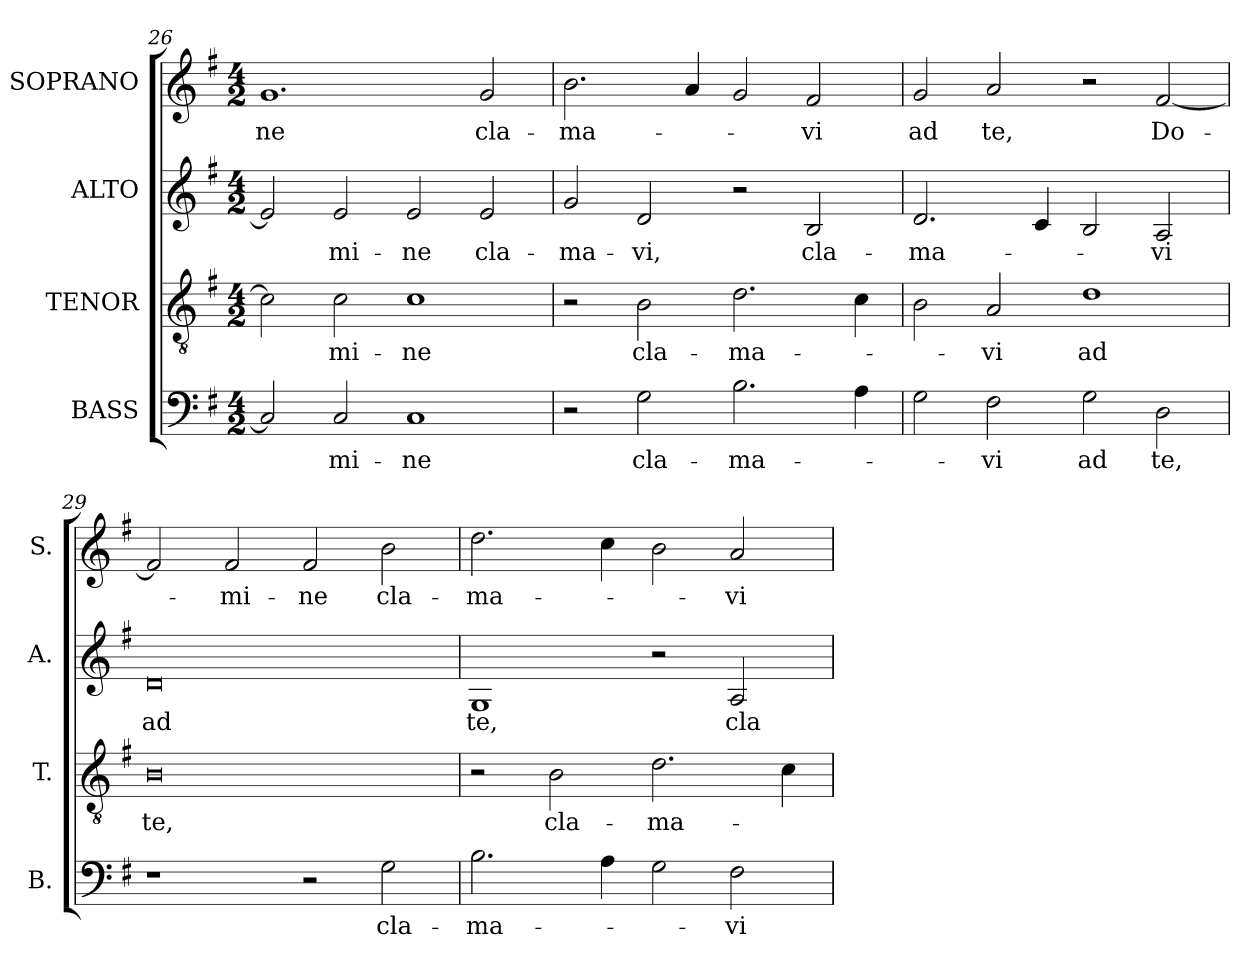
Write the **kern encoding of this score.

**kern	**text	**kern	**text	**kern	**text	**kern	**text
*part4	*part4	*part3	*part3	*part2	*part2	*part1	*part1
*staff4	*staff4	*staff3	*staff3	*staff2	*staff2	*staff1	*staff1
*I"BASS	*	*I"TENOR	*	*I"ALTO	*	*I"SOPRANO	*
*I'B.	*	*I'T.	*	*I'A.	*	*I'S.	*
*clefF4	*	*clefGv2	*	*clefG2	*	*clefG2	*
*	*	*ITrd7c12	*	*	*	*	*
*k[f#]	*	*k[f#]	*	*k[f#]	*	*k[f#]	*
*G:	*	*G:	*	*G:	*	*G:	*
*M4/2	*	*M4/2	*	*M4/2	*	*M4/2	*
=26	=26	=26	=26	=26	=26	=26	=26
!	!	!	!	!	!	!	!LO:LY:b:color=#000000
2Ci/]	.	2Ci\]	.	2ei/]	.	1.gi	-ne
!	!LO:LY:b:color=#000000	!	!	!	!	!	!
!	!	!	!LO:LY:b:color=#000000	!	!	!	!
!	!	!	!	!	!LO:LY:b:color=#000000	!	!
2Ci/	-mi-	2Ci\	-mi-	2ei/	-mi-	.	.
!	!LO:LY:b:color=#000000	!	!	!	!	!	!
!	!	!	!LO:LY:b:color=#000000	!	!	!	!
!	!	!	!	!	!LO:LY:b:color=#000000	!	!
1Ci	-ne	1Ci	-ne	2ei/	-ne	.	.
!	!	!	!	!	!LO:LY:b:color=#000000	!	!
!	!	!	!	!	!	!	!LO:LY:b:color=#000000
.	.	.	.	2ei/	cla-	2gi/	cla-
!!LO:LB:g=z
=27	=27	=27	=27	=27	=27	=27	=27
!	!	!	!	!	!LO:LY:b:color=#000000	!	!
!	!	!	!	!	!	!	!LO:LY:b:color=#000000
2r	.	2r	.	2gi/	-ma-	2.bi\	-ma-
!	!LO:LY:b:color=#000000	!	!	!	!	!	!
!	!	!	!LO:LY:b:color=#000000	!	!	!	!
!	!	!	!	!	!LO:LY:b:color=#000000	!	!
2Gi\	cla-	2BBi\	cla-	2di/	-vi,	.	.
.	.	.	.	.	.	4ai/	.
!	!LO:LY:b:color=#000000	!	!	!	!	!	!
!	!	!	!LO:LY:b:color=#000000	!	!	!	!
2.Bi\	-ma-	2.Di\	-ma-	2r	.	2gi/	.
!	!	!	!	!	!LO:LY:b:color=#000000	!	!
!	!	!	!	!	!	!	!LO:LY:b:color=#000000
.	.	.	.	2Bi/	cla-	2f#i/	-vi
4Ai\	.	4Ci\	.	.	.	.	.
=28	=28	=28	=28	=28	=28	=28	=28
!	!	!	!	!	!LO:LY:b:color=#000000	!	!
!	!	!	!	!	!	!	!LO:LY:b:color=#000000
2Gi\	.	2BBi\	.	2.di/	-ma-	2gi/	ad
!	!LO:LY:b:color=#000000	!	!	!	!	!	!
!	!	!	!LO:LY:b:color=#000000	!	!	!	!
!	!	!	!	!	!	!	!LO:LY:b:color=#000000
2F#i\	-vi	2AAi/	-vi	.	.	2ai/	te,
.	.	.	.	4ci/	.	.	.
!	!LO:LY:b:color=#000000	!	!	!	!	!	!
!	!	!	!LO:LY:b:color=#000000	!	!	!	!
2Gi\	ad	1Di	ad	2Bi/	.	2r	.
!	!LO:LY:b:color=#000000	!	!	!	!	!	!
!	!	!	!	!	!LO:LY:b:color=#000000	!	!
!	!	!	!	!	!	!	!LO:LY:b:color=#000000
2Di\	te,	.	.	2Ai/	-vi	[2f#i/	Do-
=29	=29	=29	=29	=29	=29	=29	=29
!	!	!	!LO:LY:b:color=#000000	!	!	!	!
!	!	!	!	!	!LO:LY:b:color=#000000	!	!
1r	.	0BBi	te,	0di	ad	2f#i/]	.
!	!	!	!	!	!	!	!LO:LY:b:color=#000000
.	.	.	.	.	.	2f#i/	-mi-
!	!	!	!	!	!	!	!LO:LY:b:color=#000000
2r	.	.	.	.	.	2f#i/	-ne
!	!LO:LY:b:color=#000000	!	!	!	!	!	!
!	!	!	!	!	!	!	!LO:LY:b:color=#000000
2Gi\	cla-	.	.	.	.	2bi\	cla-
=30	=30	=30	=30	=30	=30	=30	=30
!	!LO:LY:b:color=#000000	!	!	!	!	!	!
!	!	!	!	!	!LO:LY:b:color=#000000	!	!
!	!	!	!	!	!	!	!LO:LY:b:color=#000000
2.Bi\	-ma-	2r	.	1Gi	te,	2.ddi\	-ma-
!	!	!	!LO:LY:b:color=#000000	!	!	!	!
.	.	2BBi\	cla-	.	.	.	.
4Ai\	.	.	.	.	.	4cci\	.
!	!	!	!LO:LY:b:color=#000000	!	!	!	!
2Gi\	.	2.Di\	-ma-	2r	.	2bi\	.
!	!LO:LY:b:color=#000000	!	!	!	!	!	!
!	!	!	!	!	!LO:LY:b:color=#000000	!	!
!	!	!	!	!	!	!	!LO:LY:b:color=#000000
2F#i\	-vi	.	.	2Ai/	cla-	2ai/	-vi
.	.	4Ci\	.	.	.	.	.
=	=	=	=	=	=	=	=
*-	*-	*-	*-	*-	*-	*-	*-
